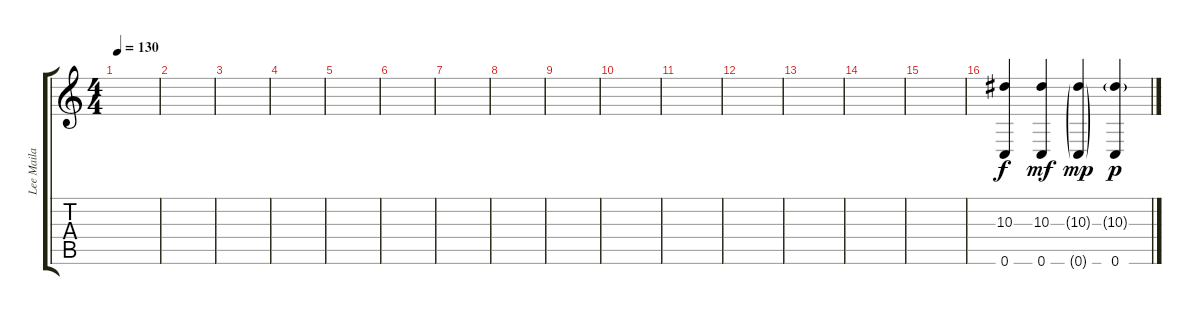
\track ("Lee Maila (Clean)" "Lee Maila ") {instrument electricguitarclean}
\staff {score tabs}
\tuning (D4 A3 F3 C3 G2 C2) {hide}
\ts (4 4)
\tempo 130
\clef g2
\ks c
|
|
|
|
|
|
|
|
|
|
|
|
|
|
|
(10.3 0.6).4 (10.3 0.6).4{dy mf} (10.3{g} 0.6{g}).4{dy mp} (10.3{g} 0.6).4{dy p}
